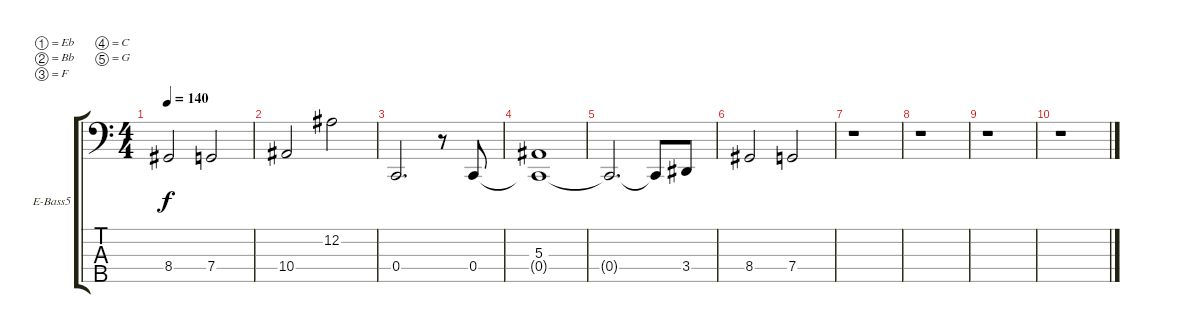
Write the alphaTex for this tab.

\bracketExtendMode groupsimilarinstruments
\firstSystemTrackNameOrientation horizontal
\otherSystemsTrackNameOrientation horizontal
\track ("Бас" "E-Bass5") {instrument electricbassfinger}
\staff {score tabs}
\tuning (Eb2 Bb1 F1 C1 G0)
\ts (4 4)
\tempo 140
\clef f4
\ks c
8.4.2{dy f} 7.4.2 |
10.4.2 12.2.2 |
0.4.2{d} r.8 0.4.8 |
(5.3 0.4{t}).1 |
0.4{t}.2{d} 0.4{t}.8 3.4.8 |
8.4.2 7.4.2 |
r.1 |
r.1 |
r.1 |
r.1
